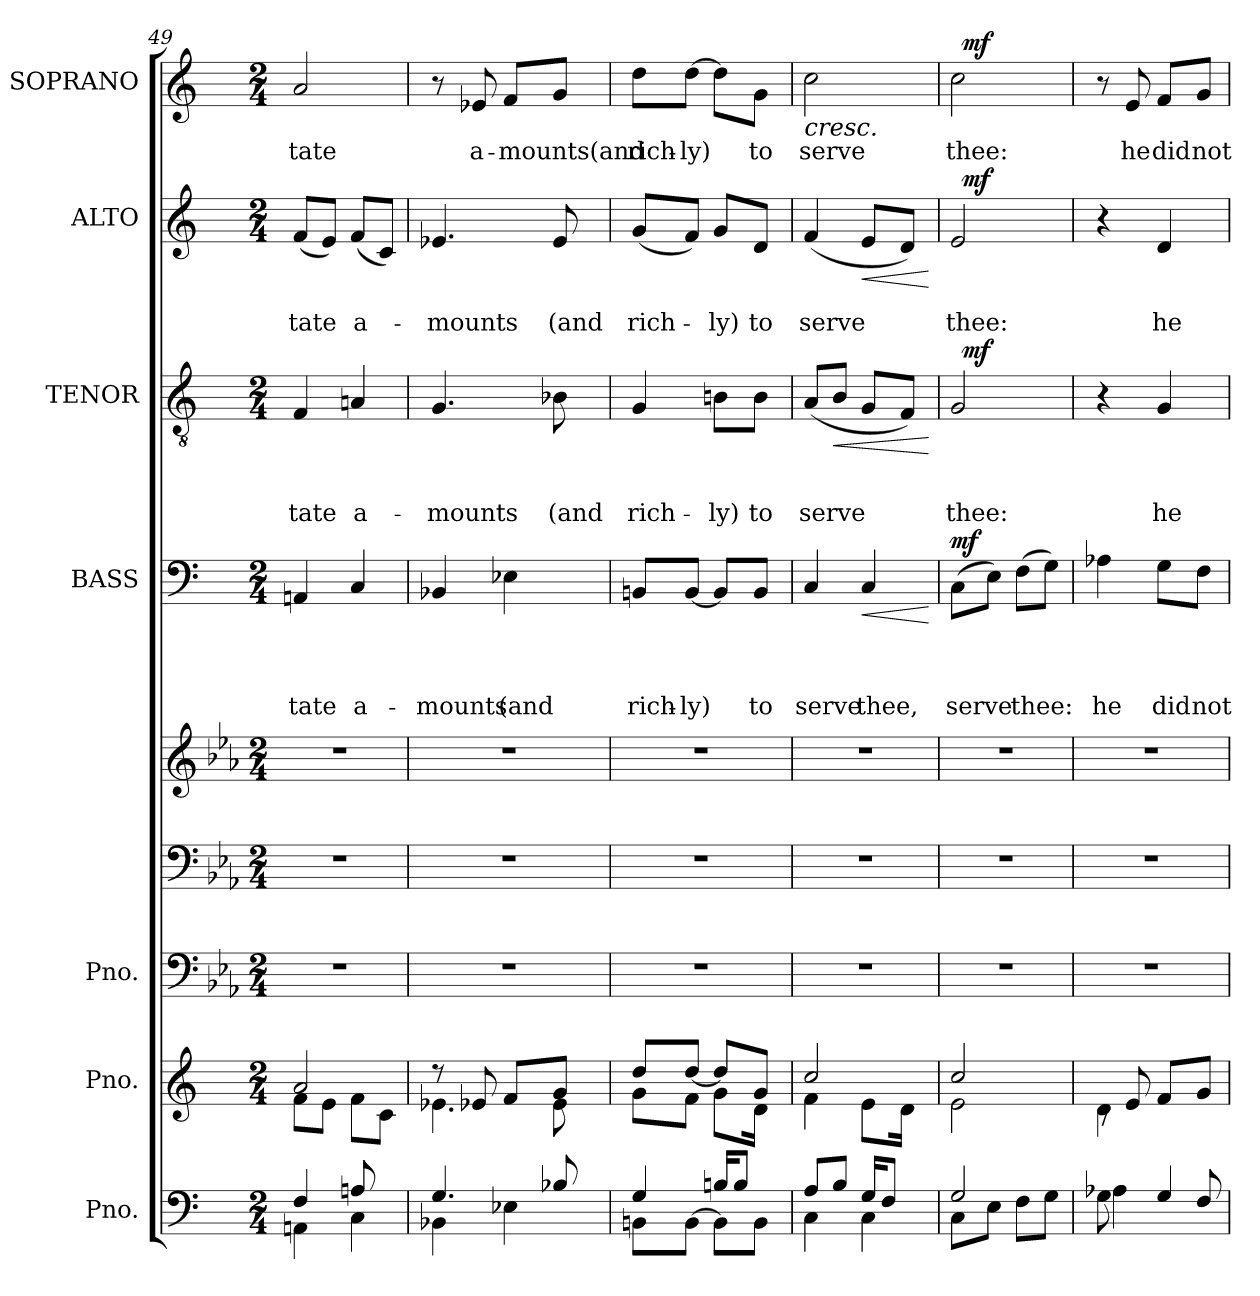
**kern	**kern	**kern	**kern	**kern	**kern	**text	**text	**text	**text	**dynam	**kern	**text	**text	**text	**dynam	**kern	**text	**text	**dynam	**kern	**text	**dynam
*part9	*part8	*part7	*part6	*part5	*part4	*part4	*part4	*part4	*part4	*part4	*part3	*part3	*part3	*part3	*part3	*part2	*part2	*part2	*part2	*part1	*part1	*part1
*staff9	*staff8	*staff7	*staff6	*staff5	*staff4	*staff4	*staff4	*staff4	*staff4	*staff4	*staff3	*staff3	*staff3	*staff3	*staff3	*staff2	*staff2	*staff2	*staff2	*staff1	*staff1	*staff1
*I"Pno.	*I"Pno.	*I"Pno.	*	*	*I"BASS	*	*	*	*	*	*I"TENOR	*	*	*	*	*I"ALTO	*	*	*	*I"SOPRANO	*	*
*	*	*	*	*	*I'B.	*	*	*	*	*	*I'T.	*	*	*	*	*I'A.	*	*	*	*I'S.	*	*
*clefF4	*clefG2	*clefF4	*clefF4	*clefG2	*clefF4	*	*	*	*	*	*clefGv2	*	*	*	*	*clefG2	*	*	*	*clefG2	*	*
*k[]	*k[]	*k[b-e-a-]	*k[b-e-a-]	*k[b-e-a-]	*k[]	*	*	*	*	*	*k[]	*	*	*	*	*k[]	*	*	*	*k[]	*	*
*C:	*C:	*E-:	*E-:	*E-:	*C:	*	*	*	*	*	*C:	*	*	*	*	*C:	*	*	*	*C:	*	*
*M2/4	*M2/4	*M2/4	*M2/4	*M2/4	*M2/4	*	*	*	*	*	*M2/4	*	*	*	*	*M2/4	*	*	*	*M2/4	*	*
=49	=49	=49	=49	=49	=49	=49	=49	=49	=49	=49	=49	=49	=49	=49	=49	=49	=49	=49	=49	=49	=49	=49
*^	*^	*	*	*	*	*	*	*	*	*	*	*	*	*	*	*	*	*	*	*	*	*
!	!	!	!	!	!	!	!	!	!	!	!LO:LY:b	!	!	!	!	!LO:LY:b	!	!	!	!LO:LY:b	!	!	!LO:LY:b	!
4F/	4AAn\	2a/	8f\L	2r	2r	2r	4AAn/	.	.	.	-tate	.	4F/	.	.	-tate	.	(<8f/L	.	-tate	.	2a/	-tate	.
.	.	.	8e\J	.	.	.	.	.	.	.	.	.	.	.	.	.	.	8e/J)	.	.	.	.	.	.
!	!	!	!	!	!	!	!	!	!	!	!LO:LY:b	!	!	!	!	!LO:LY:b	!	!	!	!LO:LY:b	!	!	!	!
8An/	4C\	.	8f\L	.	.	.	4C/	.	.	.	a-	.	4An/	.	.	a-	.	(<8f/L	.	a-	.	.	.	.
8ryy	.	.	8c\J	.	.	.	.	.	.	.	.	.	.	.	.	.	.	8c/J)	.	.	.	.	.	.
=50	=50	=50	=50	=50	=50	=50	=50	=50	=50	=50	=50	=50	=50	=50	=50	=50	=50	=50	=50	=50	=50	=50	=50	=50
!	!	!	!	!	!	!	!	!	!	!	!LO:LY:b	!	!	!	!	!LO:LY:b	!	!	!	!LO:LY:b	!	!	!	!
4.G/	4BB-X\	8rdd	4.e-X\	2r	2r	2r	4BB-X/	.	.	.	-mounts	.	4.G/	.	.	-mounts	.	4.e-X/	.	-mounts	.	8r	.	.
!	!	!	!	!	!	!	!	!	!	!	!	!	!	!	!	!	!	!	!	!	!	!	!LO:LY:b	!
.	.	8e-X/	.	.	.	.	.	.	.	.	.	.	.	.	.	.	.	.	.	.	.	8e-X/	a-	.
!	!	!	!	!	!	!	!	!	!	!	!LO:LY:b	!	!	!	!	!	!	!	!	!	!	!	!LO:LY:b	!
.	4E-X\	8f/L	.	.	.	.	4E-X\	.	.	.	(and	.	.	.	.	.	.	.	.	.	.	8f/L	-mounts(and	.
!	!	!	!	!	!	!	!	!	!	!	!	!	!	!	!	!LO:LY:b	!	!	!	!LO:LY:b	!	!	!	!
8B-X/	.	8g/J	8e-\	.	.	.	.	.	.	.	.	.	8B-X\	.	.	(and	.	8e-/	.	(and	.	8g/J	.	.
=51	=51	=51	=51	=51	=51	=51	=51	=51	=51	=51	=51	=51	=51	=51	=51	=51	=51	=51	=51	=51	=51	=51	=51	=51
!	!	!	!	!	!	!	!	!	!	!	!LO:LY:b	!	!	!	!	!LO:LY:b	!	!	!	!LO:LY:b	!	!	!LO:LY:b	!
8BBn\L	4G/	8g\L	8dd/L	2r	2r	2r	8BBn/L	.	.	.	rich-	.	4G/	.	.	rich-	.	(<8g/L	.	rich-	.	8dd\L	rich-	.
!	!	!	!	!	!	!	!	!	!	!	!LO:LY:b	!	!	!	!	!	!	!	!	!	!	!	!LO:LY:b	!
[<8BB\J	.	8f\J	[>8dd/J	.	.	.	[<8BB/J	.	.	.	-ly)	.	.	.	.	.	.	8f/J)	.	.	.	[>8dd\J	-ly)	.
!	!	!	!	!	!	!	!	!	!	!	!	!	!	!	!	!LO:LY:b	!	!	!	!LO:LY:b	!	!	!	!
8BB\L]	16Bn/KL	8g\L	8dd/L]	.	.	.	8BB/L]	.	.	.	.	.	8Bn\L	.	.	-ly)	.	8g/L	.	-ly)	.	8dd\L]	.	.
.	8B/J	.	.	.	.	.	.	.	.	.	.	.	.	.	.	.	.	.	.	.	.	.	.	.
!	!	!	!	!	!	!	!	!	!	!	!LO:LY:b	!	!	!	!	!LO:LY:b	!	!	!	!LO:LY:b	!	!	!LO:LY:b	!
8BB\J	.	16d\Jk	8g/J	.	.	.	8BB/J	.	.	.	to	.	8B\J	.	.	to	.	8d/J	.	to	.	8g\J	to	.
.	16ryy	16ryy	.	.	.	.	.	.	.	.	.	.	.	.	.	.	.	.	.	.	.	.	.	.
!!LO:PB:g=z
=52	=52	=52	=52	=52	=52	=52	=52	=52	=52	=52	=52	=52	=52	=52	=52	=52	=52	=52	=52	=52	=52	=52	=52	=52
!	!	!	!	!	!	!	!	!	!	!	!LO:LY:b	!	!	!	!	!LO:LY:b	!	!	!	!LO:LY:b	!	!	!LO:LY:b	!LO:HP:b
8A/L	4C\	2cc/	4f\	2r	2r	2r	4C/	.	.	.	serve	.	(<8A/L	.	.	serve	.	(<4f/	.	serve	.	2cc\	serve	<
!	!	!	!	!	!	!	!	!	!	!	!	!	!	!	!	!	!LO:HP:b	!	!	!	!	!	!	!
8B/J	.	.	.	.	.	.	.	.	.	.	.	.	8B/J	.	.	.	<	.	.	.	.	.	.	.
!	!	!	!	!	!	!	!	!	!	!	!LO:LY:b	!LO:HP:b	!	!	!	!	!	!	!	!	!LO:HP:b	!	!	!
16G/KL	4C\	.	8e\L	.	.	.	4C/	.	.	.	thee,	<	8G/L	.	.	.	.	8e/L	.	.	<	.	.	.
8F/J	.	.	.	.	.	.	.	.	.	.	.	.	.	.	.	.	.	.	.	.	.	.	.	.
.	.	.	16d\Jk	.	.	.	.	.	.	.	.	.	8F/J)	.	.	.	.	8d/J)	.	.	.	.	.	.
16ryy	.	.	16ryy	.	.	.	.	.	.	.	.	.	.	.	.	.	.	.	.	.	.	.	.	.
*v	*v	*	*	*	*	*	*	*	*	*	*	*	*	*	*	*	*	*	*	*	*	*	*	*
*	*v	*v	*	*	*	*	*	*	*	*	*	*	*	*	*	*	*	*	*	*	*	*	*
.	.	.	.	.	.	.	.	.	.	[	.	.	.	.	[	.	.	.	[	.	.	.
=53	=53	=53	=53	=53	=53	=53	=53	=53	=53	=53	=53	=53	=53	=53	=53	=53	=53	=53	=53	=53	=53	=53
*^	*^	*	*	*	*	*	*	*	*	*	*	*	*	*	*	*	*	*	*	*	*	*
!	!	!	!	!	!	!	!	!	!	!	!LO:LY:b	!LO:DY:a	!	!	!	!LO:LY:b	!	!	!	!LO:LY:b	!	!	!LO:LY:b	!
*	*	*	*	*	*	*	*	*	*	*	*	*	*^	*	*	*	*	*^	*	*	*	*^	*	*
2G/	8C\L	2cc/	2e\	2r	2r	2r	(>8C\L	.	.	.	serve	mf	2G/	32ryy	.	.	thee:	.	2e/	32ryy	.	thee:	.	2cc\	32ryy	thee:	.
!	!	!	!	!	!	!	!	!	!	!	!	!	!	!	!	!	!	!LO:DY:a	!	!	!	!	!LO:DY:a	!	!	!	!LO:DY:a
.	.	.	.	.	.	.	.	.	.	.	.	.	.	4...ryy	.	.	.	mf	.	4...ryy	.	.	mf	.	4...ryy	.	mf
.	8E\J	.	.	.	.	.	8E\J)	.	.	.	.	.	.	.	.	.	.	.	.	.	.	.	.	.	.	.	.
!	!	!	!	!	!	!	!	!	!	!	!LO:LY:b	!	!	!	!	!	!	!	!	!	!	!	!	!	!	!	!
.	8F\L	.	.	.	.	.	(>8F\L	.	.	.	thee:	.	.	.	.	.	.	.	.	.	.	.	.	.	.	.	.
.	8G\J	.	.	.	.	.	8G\J)	.	.	.	.	.	.	.	.	.	.	.	.	.	.	.	.	.	.	.	.
*v	*v	*	*	*	*	*	*	*	*	*	*	*	*	*	*	*	*	*	*	*	*	*	*	*	*	*	*
*	*v	*v	*	*	*	*	*	*	*	*	*	*	*	*	*	*	*	*	*	*	*	*	*	*	*	*
.	.	.	.	.	.	.	.	.	.	.	.	.	.	.	.	.	.	.	.	.	.	.	.	.	[
=54	=54	=54	=54	=54	=54	=54	=54	=54	=54	=54	=54	=54	=54	=54	=54	=54	=54	=54	=54	=54	=54	=54	=54	=54	=54
*^	*^	*	*	*	*	*	*	*	*	*	*	*	*	*	*	*	*	*	*	*	*	*	*	*	*
!	!	!	!	!	!	!	!	!	!	!	!LO:LY:b	!	!	!	!	!	!	!	!	!	!	!	!	!	!	!	!
*	*	*	*	*	*	*	*	*	*	*	*	*	*v	*v	*	*	*	*	*	*	*	*	*	*v	*v	*	*
*	*	*	*	*	*	*	*	*	*	*	*	*	*	*	*	*	*	*v	*v	*	*	*	*	*	*
8G\	4A-X\	4d\	8rc	2r	2r	2r	4A-X\	.	.	.	he	.	4r	.	.	.	.	4r	.	.	.	8r	.	.
!	!	!	!	!	!	!	!	!	!	!	!	!	!	!	!	!	!	!	!	!	!	!	!LO:LY:b	!
4ryy	.	.	8e/	.	.	.	.	.	.	.	.	.	.	.	.	.	.	.	.	.	.	8e/	he	.
!	!	!	!	!	!	!	!	!	!	!	!LO:LY:b	!	!	!	!	!LO:LY:b	!	!	!	!LO:LY:b	!	!	!LO:LY:b	!
.	4G/	4ryy	8f/L	.	.	.	8G\L	.	.	.	did	.	4G/	.	.	he	.	4d/	.	he	.	8f/L	did	.
!	!	!	!	!	!	!	!	!	!	!	!LO:LY:b	!	!	!	!	!	!	!	!	!	!	!	!LO:LY:b	!
8F/	.	.	8g/J	.	.	.	8F\J	.	.	.	not	.	.	.	.	.	.	.	.	.	.	8g/J	not	.
*v	*v	*	*	*	*	*	*	*	*	*	*	*	*	*	*	*	*	*	*	*	*	*	*	*
*	*v	*v	*	*	*	*	*	*	*	*	*	*	*	*	*	*	*	*	*	*	*	*	*
=	=	=	=	=	=	=	=	=	=	=	=	=	=	=	=	=	=	=	=	=	=	=
*-	*-	*-	*-	*-	*-	*-	*-	*-	*-	*-	*-	*-	*-	*-	*-	*-	*-	*-	*-	*-	*-	*-
